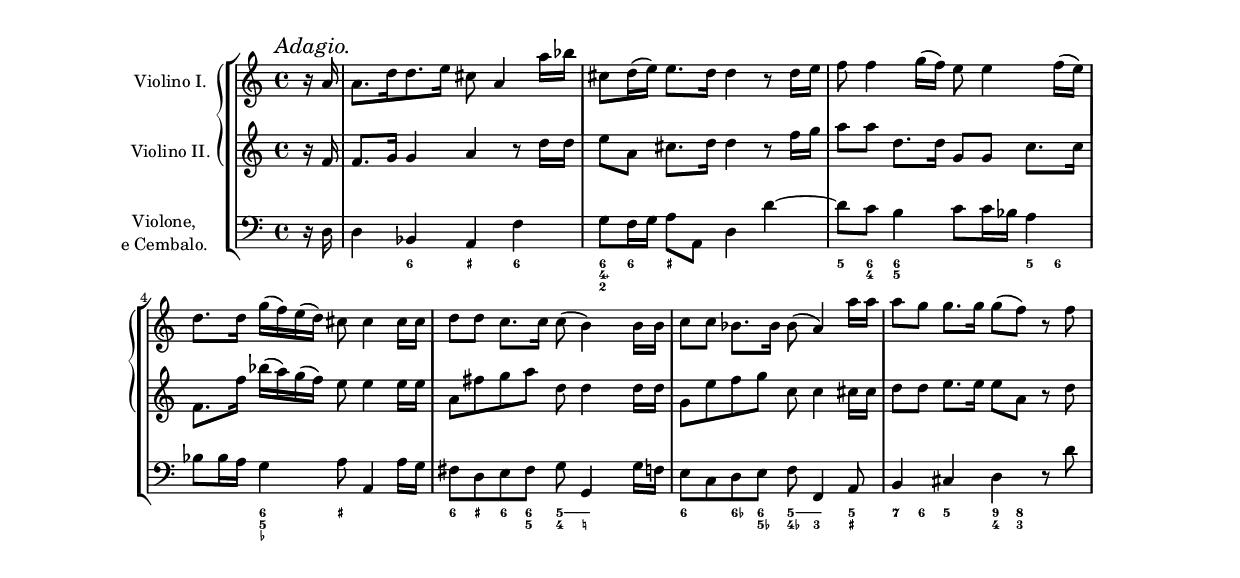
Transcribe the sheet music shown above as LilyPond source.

\version "2.11.61"
#(set-global-staff-size 15)
\paper{
  ragged-right=##f
  line-width=16\cm
  indent=1.5\cm
}

\layout {
  \context { \Score
    \override PaperColumn #'keep-inside-line = ##t
    \override NonMusicalPaperColumn #'keep-inside-line = ##t
  }
}

% NR 2.7.3 Figured bass

% Arcangelo Corelli, 12 Sonate da Camera, Op. 2
% Sonata II, Allemanda
% measures 1 - 88
% Coded by Neil Puttock; modified by Carl Sorensen

extendOn = \bassFigureExtendersOn
extendOff = \bassFigureExtendersOff

\score {
  
  \new StaffGroup <<
  
    \new GrandStaff <<
      
      \new Staff = "violinoI" {
        \set Staff.instrumentName = \markup {
          \hcenter-in #11
          \line { Violino I. }
        }
        \time 4/4
        \mark \markup { \italic Adagio. }
        \partial 8
        r16 a'16 |
        a'8. [ d''16 d''8.  e''16 ] cis''8 a'4 a''16 bes''16 |
        cis''8 d''16 ( e'' ) e''8.  d''16 d''4 r8 d''16 e''16 |
        f''8 f''4 g''16 ( f''16 ) e''8 e''4 f''16 ( e''16 ) |
        d''8.  d''16 g''16 ( f''16 ) e''16 ( d''16 ) cis''8 
            cis''4 cis''16 cis''16 |
        d''8 d''8 c''8.  c''16 c''8 ( b'4 ) b'16 b'16 |
        c''8 c''8 bes'8.  bes'16 bes'8 ( a'4 ) a''16 a''16 |
        a''8 g''8 g''8.  g''16 g''8 ( f''8 ) r8 f''8 |
      }
      
      \new Staff = "violinoII" {
        \set Staff.instrumentName = \markup {
          \hcenter-in #11
          \line { Violino II. }
        }
        \time 4/4
        \partial 8
        r16 f'16 |
        f'8.  g'16 g'4 a'4 r8 d''16 d''16 |
        e''8 a'8 cis''8.  d''16 d''4 r8 f''16 g''16 |
        a''8 a''8 d''8.  d''16 g'8 g'8 c''8.  c''16 |
        f'8.  f''16 bes''16 ( a''16 ) g''16 ( f''16 ) e''8 e''4 e''16 e''16 |
        a'8 fis''8 g''8 a''8 d''8 d''4 d''16 d''16 | 
        g'8 e''8 f''8 g''8 c''8 c''4 cis''16 cis''16 | 
        d''8 d''8 e''8.  e''16 e''8 a'8 r8 d''8 | 
      }
      
    >>
    
    \new Staff = "violone" {
      \set Staff.instrumentName = \markup {
        \hcenter-in #13 {
          \center-column {
            Violone,
            \line { e Cembalo. }
          }
        }
      }
      \time 4/4
      \clef bass
      \partial 8
      r16 d16 | 
      d4 bes,4 a,4 f4 | 
      g8 f16 g16 a8 a,8 d4 d'4 ~ | 
      d'8 c'8 b4 c'8 c'16 bes16 a4 | 
      bes8 bes16 a16 g4 a8 a,4 a16 g16 |
      fis8 d8 e8 fis8 g8 g,4 g16 f16 |
      e8 c8 d8 e8 f8 f,4 a,8 | 
      b,4 cis4 d4 r8 d'8 | 
    }
    
    \new FiguredBass \figuremode {
      \set figuredBassAlterationDirection = #RIGHT
      \set figuredBassPlusDirection = #RIGHT      
      \override VerticalAxisGroup #'minimum-Y-extent = #'()
      \override BassFigureAlignment #'stacking-dir = #DOWN
      s8 |
      s4 <6>4 <_+>4 <6>4 | 
      <6 4\+ 2>8 <6>8 <_+> s8 s2 |
      <5>8 <6 4>8 <6 5>4 s4 <5>8 <6>8 |
      s4 <6 5 _-> <_+>2 |
      <6>8 <_+>8 <6>8 <6 5>8 <5 4>8 \extendOn <5 _!>8 \extendOff s4 |
      <6>4 <6->8 <6 5->8 <5 4->8 \extendOn <5 3>4 \extendOff <5 _+>8 |
      <7>8 <6>8 <5>4 <9 4>8 <8 3>8 s4 |
    }
    
  >>
  
  \layout {
    \context {
      \Score
      \override RehearsalMark #'break-align-symbols = #'(time-signature)
      \override RehearsalMark #'self-alignment-X = #LEFT
      \override TimeSignature #'break-align-anchor-alignment = #LEFT
    }
  }
}
